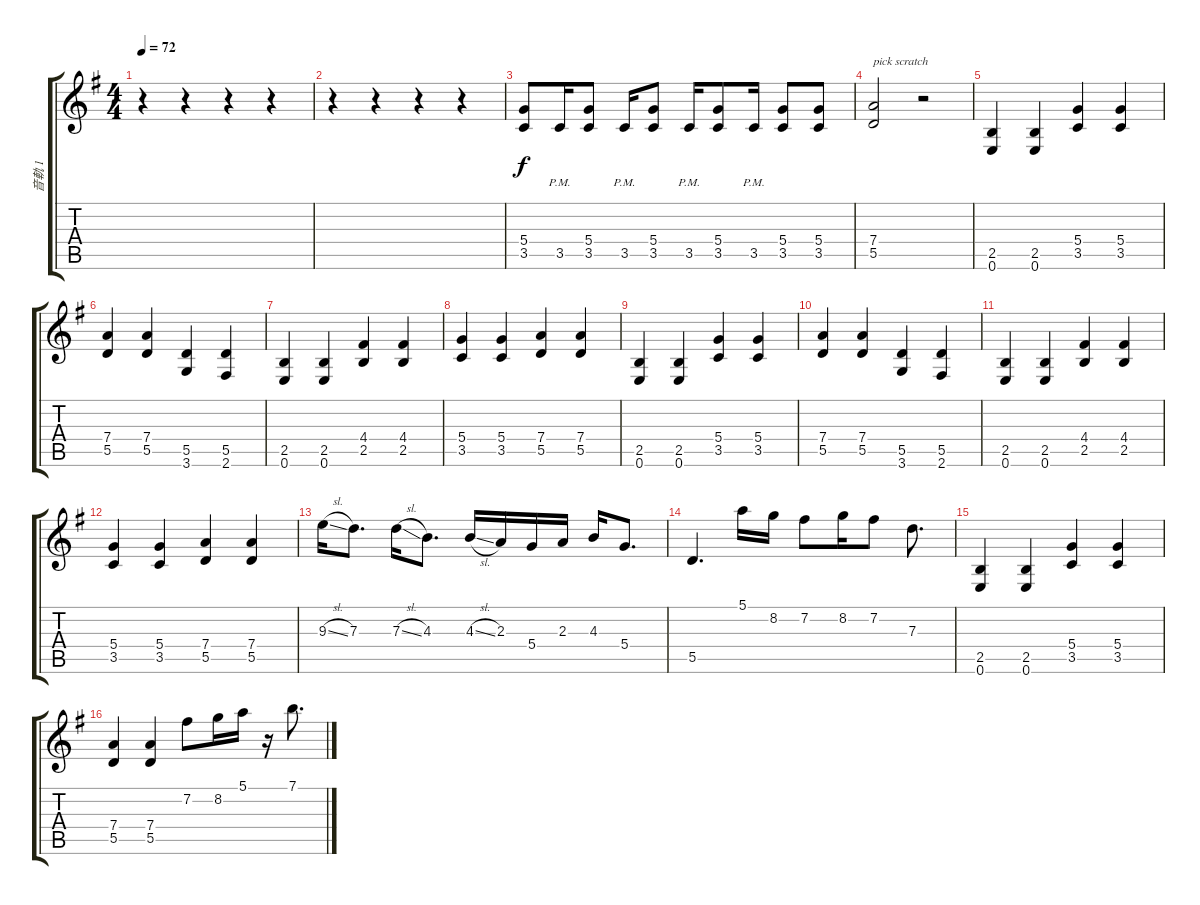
\track ("音軌 1" "音軌 1") {instrument overdrivenguitar}
\staff {score tabs}
\tuning (E4 B3 G3 D3 A2 E2) {hide}
\ts (4 4)
\tempo 72
\clef g2
\ks g
r.4{dy f} r.4 r.4 r.4 |
r.4 r.4 r.4 r.4 |
(5.4 3.5).8 3.5{pm}.16 (5.4 3.5).8 3.5{pm}.16 (5.4 3.5).8 3.5{pm}.16 (5.4 3.5).8 3.5{pm}.16 (5.4 3.5).8 (5.4 3.5).8 |
(7.4 5.5).2{txt "pick scratch"} r.2 |
(2.5 0.6).4 (2.5 0.6).4 (5.4 3.5).4 (5.4 3.5).4 |
(7.4 5.5).4 (7.4 5.5).4 (5.5 3.6).4 (5.5 2.6).4 |
(2.5 0.6).4 (2.5 0.6).4 (4.4 2.5).4 (4.4 2.5).4 |
(5.4 3.5).4 (5.4 3.5).4 (7.4 5.5).4 (7.4 5.5).4 |
(2.5 0.6).4 (2.5 0.6).4 (5.4 3.5).4 (5.4 3.5).4 |
(7.4 5.5).4 (7.4 5.5).4 (5.5 3.6).4 (5.5 2.6).4 |
(2.5 0.6).4 (2.5 0.6).4 (4.4 2.5).4 (4.4 2.5).4 |
(5.4 3.5).4 (5.4 3.5).4 (7.4 5.5).4 (7.4 5.5).4 |
9.3{sl}.16 7.3.8{d} 7.3{sl}.16 4.3.8{d} 4.3{sl}.16 2.3.16 5.4.16 2.3.16 4.3.16 5.4.8{d} |
5.5.4{d} 5.1.16 8.2.16 7.2.8 8.2.16 7.2.8 7.3.8{d} |
(2.5 0.6).4 (2.5 0.6).4 (5.4 3.5).4 (5.4 3.5).4 |
(7.4 5.5).4 (7.4 5.5).4 7.2.8 8.2.16 5.1.16 r.16 7.1.8{d}
